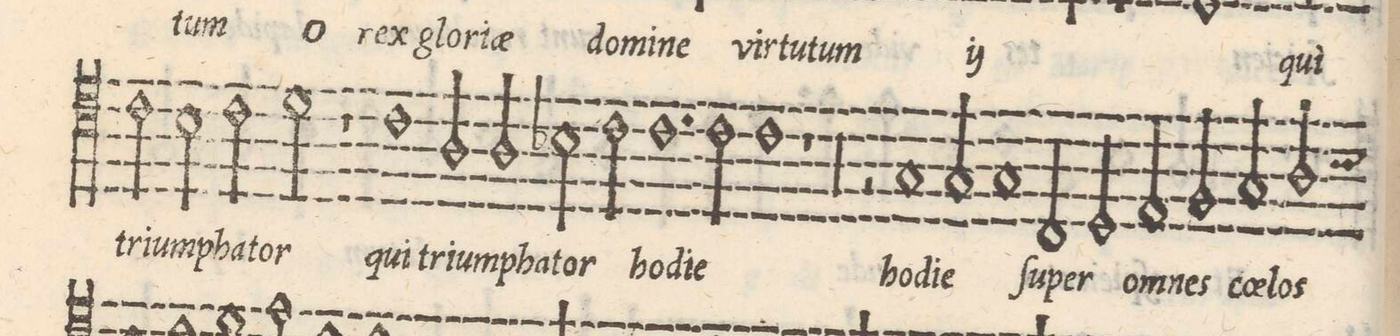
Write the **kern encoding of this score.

**kern	**text
*I"TENOR	*
*clefC4	*
*k[]	*
*met(C|)	*
*M2/1	*
2c\	tri-
2B\	-um-
2c\	-pha-
2d\	-tor
=21-	=21-
1r	.
1c	qui
=22-	=22-
2A/	tri-
2A/	-um-
2B-X\	-pha-
2c\	-tor
=23-	=23-
1.c	ho-
2c\	-di-
=24-	=24-
1c	-e
1r	.
=25-	=25-
00r	.
=26-	=26-
=27-	=27-
2r	.
1G	ho-
2G/	-di-
=28-	=28-
1G	-e
2C/	ſu-
2D/	-per
=29-	=29-
2E/	om-
2F/	-nes
2G/	coe-
2A/	-los
*custos:B	*
=30-	=30-
*-	*-
